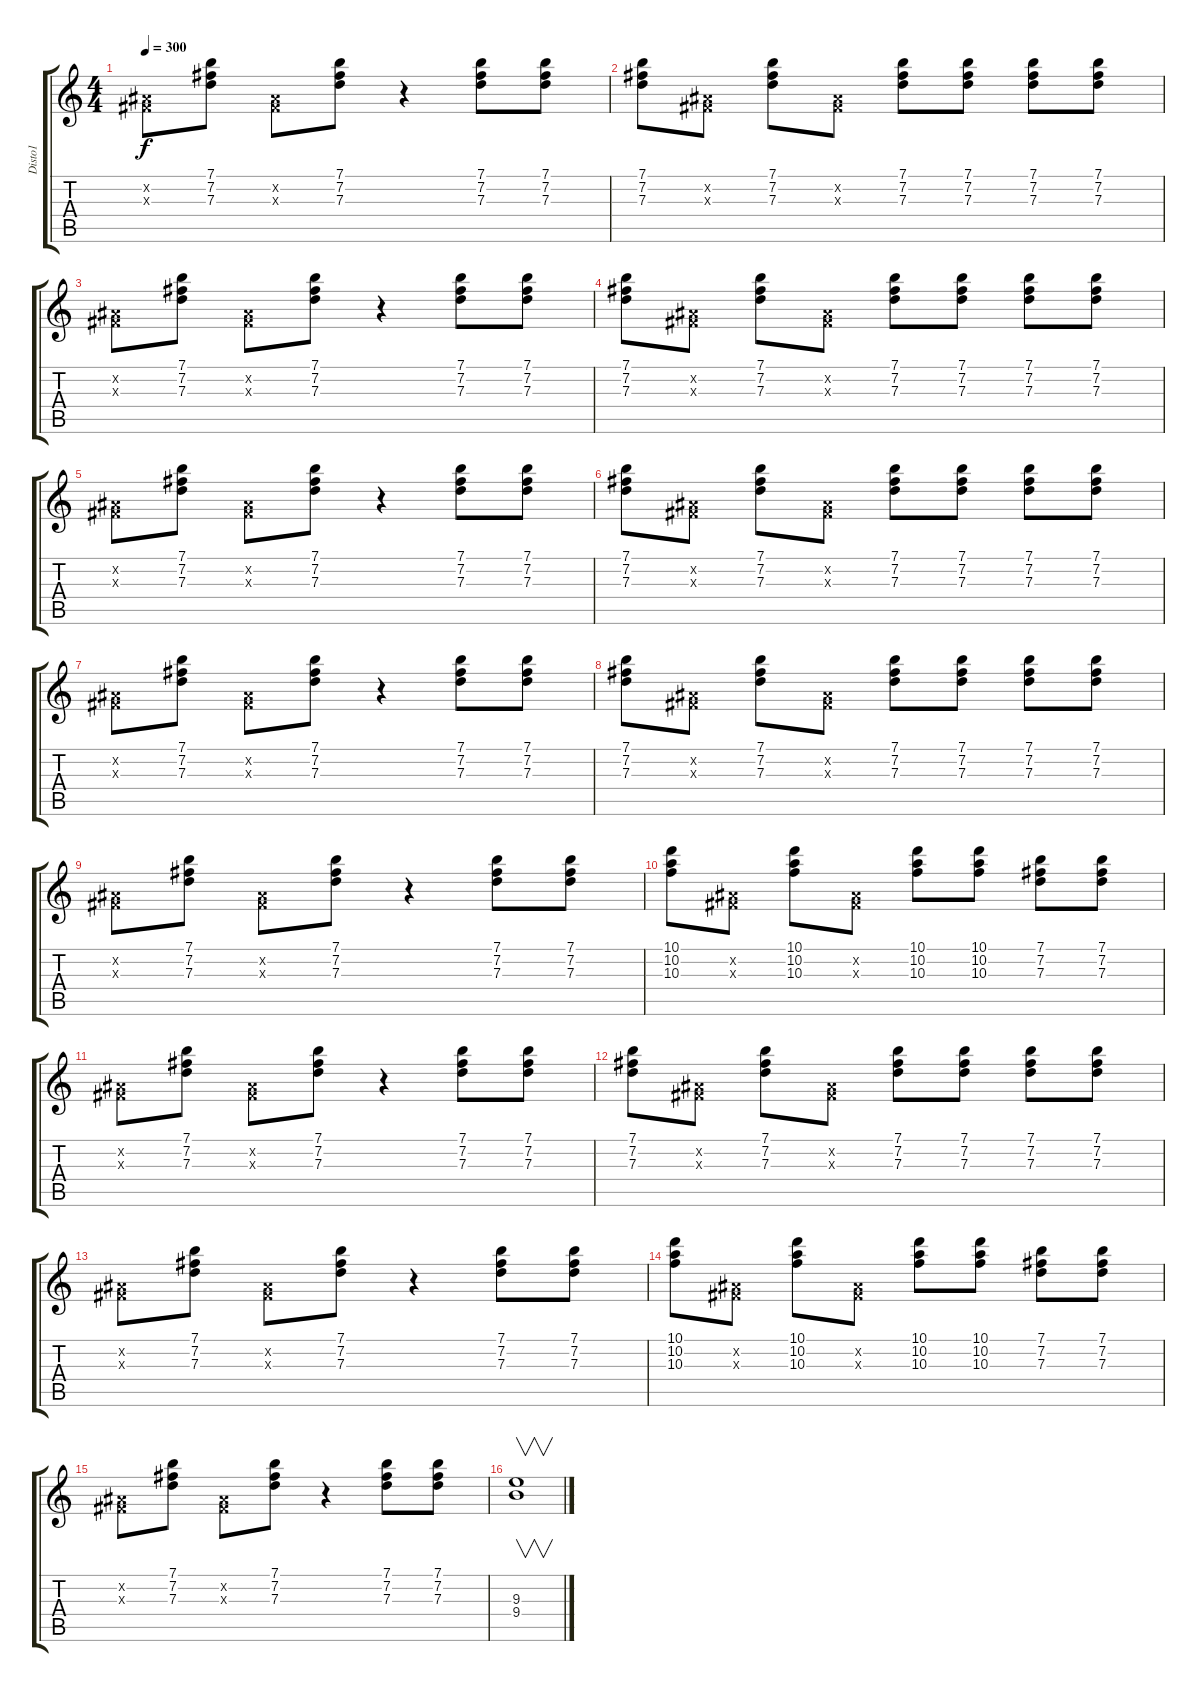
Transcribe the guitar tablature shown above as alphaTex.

\track ("Disto1" "Disto1") {instrument distortionguitar}
\staff {score tabs}
\tuning (E4 B3 G3 D3 A2 E2) {hide}
\ts (4 4)
\tempo 300
\clef g2
\ks c
(-1.2{x} -1.3{x}).8{dy f} (7.1 7.2 7.3).8 (-1.2{x} -1.3{x}).8 (7.1 7.2 7.3).8 r.4 (7.1 7.2 7.3).8 (7.1 7.2 7.3).8 |
(7.1 7.2 7.3).8 (-1.2{x} -1.3{x}).8 (7.1 7.2 7.3).8 (-1.2{x} -1.3{x}).8 (7.1 7.2 7.3).8 (7.1 7.2 7.3).8 (7.1 7.2 7.3).8 (7.1 7.2 7.3).8 |
(-1.2{x} -1.3{x}).8 (7.1 7.2 7.3).8 (-1.2{x} -1.3{x}).8 (7.1 7.2 7.3).8 r.4 (7.1 7.2 7.3).8 (7.1 7.2 7.3).8 |
(7.1 7.2 7.3).8 (-1.2{x} -1.3{x}).8 (7.1 7.2 7.3).8 (-1.2{x} -1.3{x}).8 (7.1 7.2 7.3).8 (7.1 7.2 7.3).8 (7.1 7.2 7.3).8 (7.1 7.2 7.3).8 |
(-1.2{x} -1.3{x}).8 (7.1 7.2 7.3).8 (-1.2{x} -1.3{x}).8 (7.1 7.2 7.3).8 r.4 (7.1 7.2 7.3).8 (7.1 7.2 7.3).8 |
(7.1 7.2 7.3).8 (-1.2{x} -1.3{x}).8 (7.1 7.2 7.3).8 (-1.2{x} -1.3{x}).8 (7.1 7.2 7.3).8 (7.1 7.2 7.3).8 (7.1 7.2 7.3).8 (7.1 7.2 7.3).8 |
(-1.2{x} -1.3{x}).8 (7.1 7.2 7.3).8 (-1.2{x} -1.3{x}).8 (7.1 7.2 7.3).8 r.4 (7.1 7.2 7.3).8 (7.1 7.2 7.3).8 |
(7.1 7.2 7.3).8 (-1.2{x} -1.3{x}).8 (7.1 7.2 7.3).8 (-1.2{x} -1.3{x}).8 (7.1 7.2 7.3).8 (7.1 7.2 7.3).8 (7.1 7.2 7.3).8 (7.1 7.2 7.3).8 |
(-1.2{x} -1.3{x}).8 (7.1 7.2 7.3).8 (-1.2{x} -1.3{x}).8 (7.1 7.2 7.3).8 r.4 (7.1 7.2 7.3).8 (7.1 7.2 7.3).8 |
(10.1 10.2 10.3).8 (-1.2{x} -1.3{x}).8 (10.1 10.2 10.3).8 (-1.2{x} -1.3{x}).8 (10.1 10.2 10.3).8 (10.1 10.2 10.3).8 (7.1 7.2 7.3).8 (7.1 7.2 7.3).8 |
(-1.2{x} -1.3{x}).8 (7.1 7.2 7.3).8 (-1.2{x} -1.3{x}).8 (7.1 7.2 7.3).8 r.4 (7.1 7.2 7.3).8 (7.1 7.2 7.3).8 |
(7.1 7.2 7.3).8 (-1.2{x} -1.3{x}).8 (7.1 7.2 7.3).8 (-1.2{x} -1.3{x}).8 (7.1 7.2 7.3).8 (7.1 7.2 7.3).8 (7.1 7.2 7.3).8 (7.1 7.2 7.3).8 |
(-1.2{x} -1.3{x}).8 (7.1 7.2 7.3).8 (-1.2{x} -1.3{x}).8 (7.1 7.2 7.3).8 r.4 (7.1 7.2 7.3).8 (7.1 7.2 7.3).8 |
(10.1 10.2 10.3).8 (-1.2{x} -1.3{x}).8 (10.1 10.2 10.3).8 (-1.2{x} -1.3{x}).8 (10.1 10.2 10.3).8 (10.1 10.2 10.3).8 (7.1 7.2 7.3).8 (7.1 7.2 7.3).8 |
(-1.2{x} -1.3{x}).8 (7.1 7.2 7.3).8 (-1.2{x} -1.3{x}).8 (7.1 7.2 7.3).8 r.4 (7.1 7.2 7.3).8 (7.1 7.2 7.3).8 |
(9.3 9.4).1{v}
